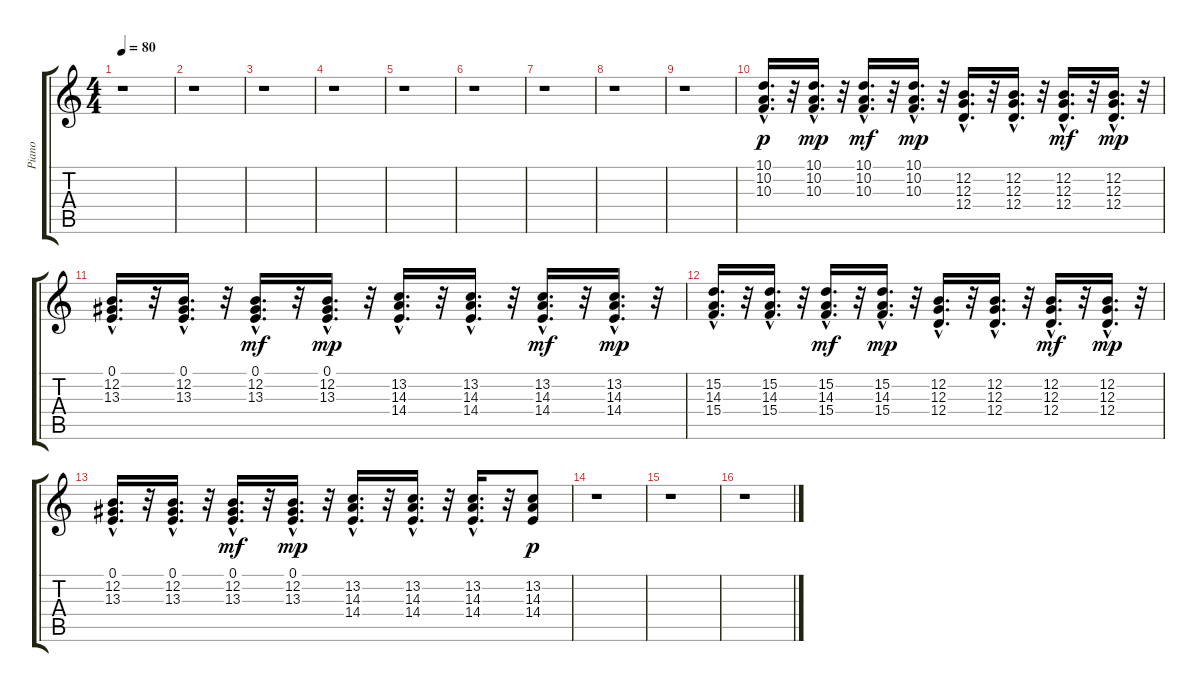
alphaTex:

\track ("Piano" "Piano") {instrument acousticgrandpiano}
\staff {score tabs}
\tuning (E4 B3 G3 D3 A2 E2) {hide}
\ts (4 4)
\tempo 80
\clef g2
\ks c
r.1{dy mp} |
r.1 |
r.1 |
r.1 |
r.1 |
r.1 |
r.1 |
r.1 |
r.1 |
(10.1{hac} 10.2{hac} 10.3{hac}).16{d dy p} r.32 (10.1{hac} 10.2{hac} 10.3{hac}).16{d dy mp} r.32 (10.1{hac} 10.2{hac} 10.3{hac}).16{d dy mf} r.32 (10.1{hac} 10.2{hac} 10.3{hac}).16{d dy mp} r.32 (12.2{hac} 12.3{hac} 12.4{hac}).16{d} r.32 (12.2{hac} 12.3{hac} 12.4{hac}).16{d} r.32 (12.2{hac} 12.3{hac} 12.4{hac}).16{d dy mf} r.32 (12.2{hac} 12.3{hac} 12.4{hac}).16{d dy mp} r.32 |
(0.1{hac} 12.2{hac} 13.3{hac}).16{d} r.32 (0.1{hac} 12.2{hac} 13.3{hac}).16{d} r.32 (0.1{hac} 12.2{hac} 13.3{hac}).16{d dy mf} r.32 (0.1{hac} 12.2{hac} 13.3{hac}).16{d dy mp} r.32 (13.2{hac} 14.3{hac} 14.4{hac}).16{d} r.32 (13.2{hac} 14.3{hac} 14.4{hac}).16{d} r.32 (13.2{hac} 14.3{hac} 14.4{hac}).16{d dy mf} r.32 (13.2{hac} 14.3{hac} 14.4{hac}).16{d dy mp} r.32 |
(15.2{hac} 14.3{hac} 15.4{hac}).16{d} r.32 (15.2{hac} 14.3{hac} 15.4{hac}).16{d} r.32 (15.2{hac} 14.3{hac} 15.4{hac}).16{d dy mf} r.32 (15.2{hac} 14.3{hac} 15.4{hac}).16{d dy mp} r.32 (12.2{hac} 12.3{hac} 12.4{hac}).16{d} r.32 (12.2{hac} 12.3{hac} 12.4{hac}).16{d} r.32 (12.2{hac} 12.3{hac} 12.4{hac}).16{d dy mf} r.32 (12.2{hac} 12.3{hac} 12.4{hac}).16{d dy mp} r.32 |
(0.1{hac} 12.2{hac} 13.3{hac}).16{d} r.32 (0.1{hac} 12.2{hac} 13.3{hac}).16{d} r.32 (0.1{hac} 12.2{hac} 13.3{hac}).16{d dy mf} r.32 (0.1{hac} 12.2{hac} 13.3{hac}).16{d dy mp} r.32 (13.2{hac} 14.3{hac} 14.4{hac}).16{d} r.32 (13.2{hac} 14.3{hac} 14.4{hac}).16{d} r.32 (13.2{hac} 14.3{hac} 14.4{hac}).16{d} r.32 (13.2 14.3 14.4).8{dy p} |
r.1 |
r.1 |
r.1
